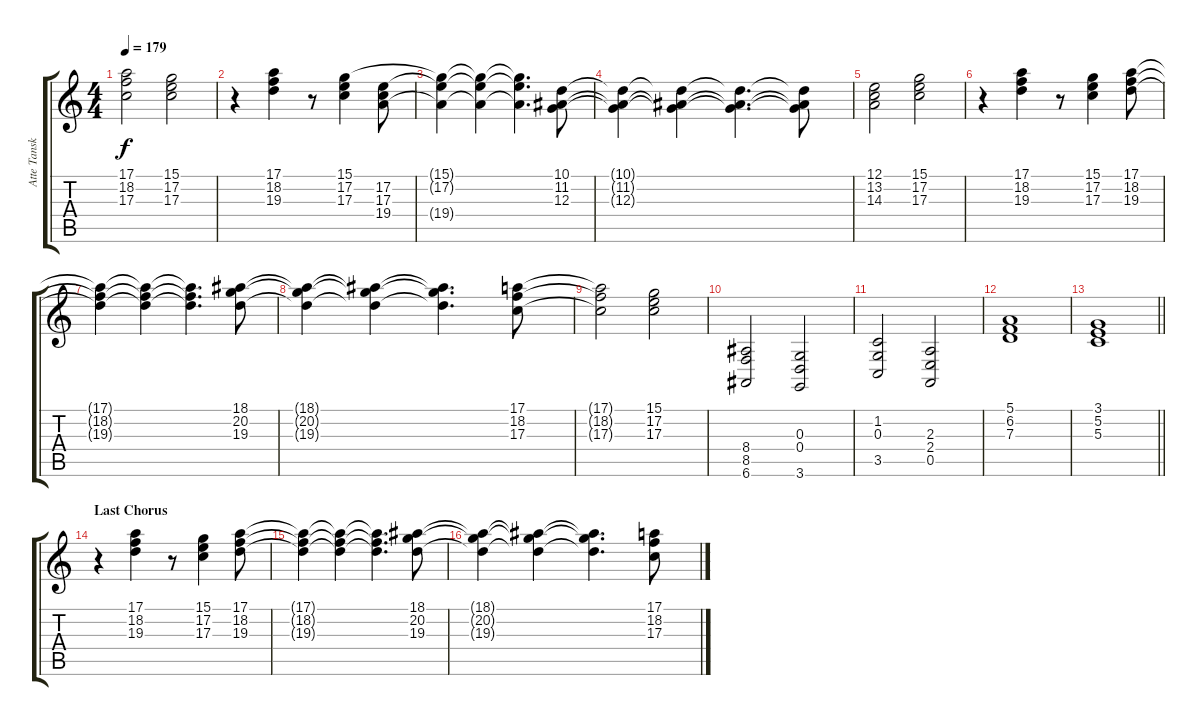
\track ("Atte Tanskanen (Keys)" "Atte Tansk") {instrument stringensemble1}
\staff {score tabs}
\tuning (E4 B3 G3 D3 A2 E2) {hide}
\ts (4 4)
\tempo 179
\clef g2
\ks c
(17.1{t} 18.2{t} 17.3{t}).2{dy f} (15.1 17.2 17.3).2 |
r.4 (17.1 18.2 19.3).4 r.8 (15.1 17.2 17.3).4 (17.2 17.3 19.4).8 |
(15.1{t} 17.2{t} 19.4{t}).4 (15.1{t} 17.2{t} 19.4{t}).4 (15.1{t} 17.2{t} 19.4{t}).4{d} (10.1 11.2 12.3).8 |
(10.1{t} 11.2{t} 12.3{t}).4 (10.1{t} 11.2{t} 12.3{t}).4 (10.1{t} 11.2{t} 12.3{t}).4{d} (10.1{t} 11.2{t} 12.3{t}).8 |
(12.1 13.2 14.3).2 (15.1 17.2 17.3).2 |
r.4 (17.1 18.2 19.3).4 r.8 (15.1 17.2 17.3).4 (17.1 18.2 19.3).8 |
(17.1{t} 18.2{t} 19.3{t}).4 (17.1{t} 18.2{t} 19.3{t}).4 (17.1{t} 18.2{t} 19.3{t}).4{d} (18.1 20.2 19.3).8 |
(18.1{t} 20.2{t} 19.3{t}).4 (18.1{t} 20.2{t} 19.3{t}).4 (18.1{t} 20.2{t} 19.3{t}).4{d} (17.1 18.2 17.3).8 |
(17.1{t} 18.2{t} 17.3{t}).2 (15.1 17.2 17.3).2 |
(8.4 8.5 6.6).2 (0.3 0.4 3.6).2 |
(1.2 0.3 3.5).2 (2.3 2.4 0.5).2 |
(5.1 6.2 7.3).1 |
\barLineRight lightlight
(3.1 5.2 5.3).1 |
\section ("" "Last Chorus")
r.4 (17.1 18.2 19.3).4 r.8 (15.1 17.2 17.3).4 (17.1 18.2 19.3).8 |
(17.1{t} 18.2{t} 19.3{t}).4 (17.1{t} 18.2{t} 19.3{t}).4 (17.1{t} 18.2{t} 19.3{t}).4{d} (18.1 20.2 19.3).8 |
(18.1{t} 20.2{t} 19.3{t}).4 (18.1{t} 20.2{t} 19.3{t}).4 (18.1{t} 20.2{t} 19.3{t}).4{d} (17.1 18.2 17.3).8
